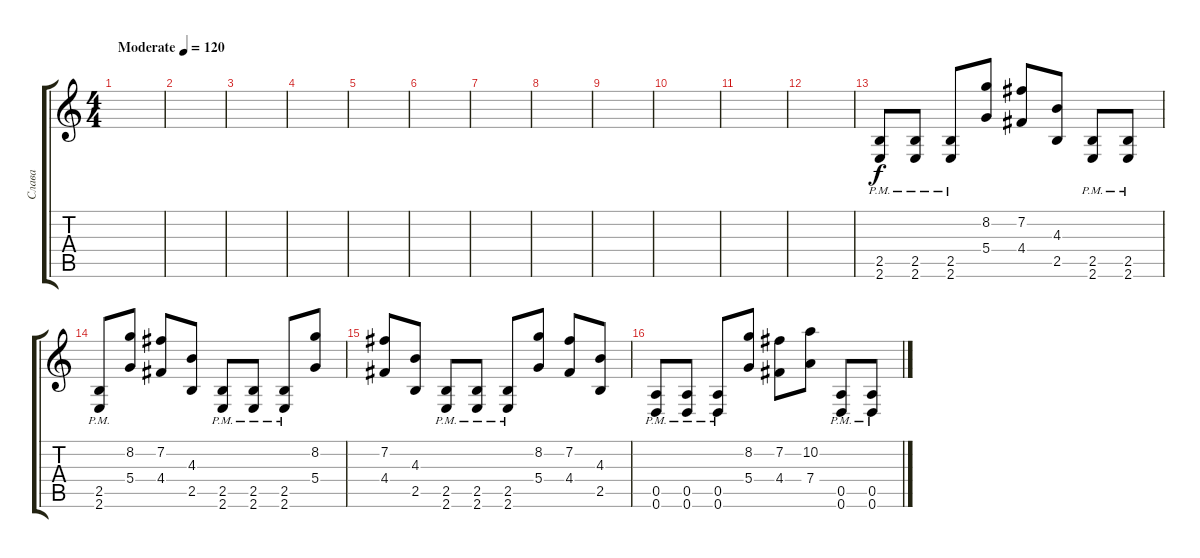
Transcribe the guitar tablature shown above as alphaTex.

\track ("Слава" "Слава") {instrument distortionguitar}
\staff {score tabs}
\tuning (E4 B3 G3 D3 A2 D2) {hide}
\ts (4 4)
\tempo (120 "Moderate")
\clef g2
\ks c
|
|
|
|
|
|
|
|
|
|
|
|
(2.5{pm} 2.6{pm}).8 (2.5{pm} 2.6{pm}).8 (2.5{pm} 2.6{pm}).8 (8.2 5.4).8 (7.2 4.4).8 (4.3 2.5).8 (2.5{pm} 2.6{pm}).8 (2.5{pm} 2.6{pm}).8 |
(2.5{pm} 2.6{pm}).8 (8.2 5.4).8 (7.2 4.4).8 (4.3 2.5).8 (2.5{pm} 2.6{pm}).8 (2.5{pm} 2.6{pm}).8 (2.5{pm} 2.6{pm}).8 (8.2 5.4).8 |
(7.2 4.4).8 (4.3 2.5).8 (2.5{pm} 2.6{pm}).8 (2.5{pm} 2.6{pm}).8 (2.5{pm} 2.6{pm}).8 (8.2 5.4).8 (7.2 4.4).8 (4.3 2.5).8 |
(0.5{pm} 0.6{pm}).8 (0.5{pm} 0.6{pm}).8 (0.5{pm} 0.6{pm}).8 (8.2 5.4).8 (7.2 4.4).8 (10.2 7.4).8 (0.5{pm} 0.6{pm}).8 (0.5{pm} 0.6{pm}).8
